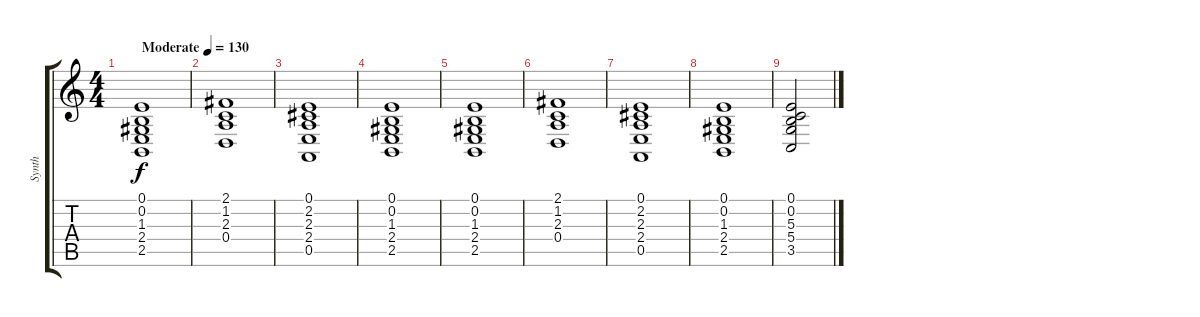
\track ("Synth" "Synth") {instrument synthstrings1}
\staff {score tabs}
\tuning (E4 B3 G3 D3 A2 E2) {hide}
\ts (4 4)
\tempo (130 "Moderate")
\clef g2
\ks c
(0.1 0.2 1.3 2.4 2.5).1{dy f instrument synthstrings1} |
(2.1 1.2 2.3 0.4).1 |
(0.1 2.2 2.3 2.4 0.5).1 |
(0.1 0.2 1.3 2.4 2.5).1 |
(0.1 0.2 1.3 2.4 2.5).1 |
(2.1 1.2 2.3 0.4).1 |
(0.1 2.2 2.3 2.4 0.5).1 |
(0.1 0.2 1.3 2.4 2.5).1 |
(0.1 0.2 5.3 5.4 3.5).2
